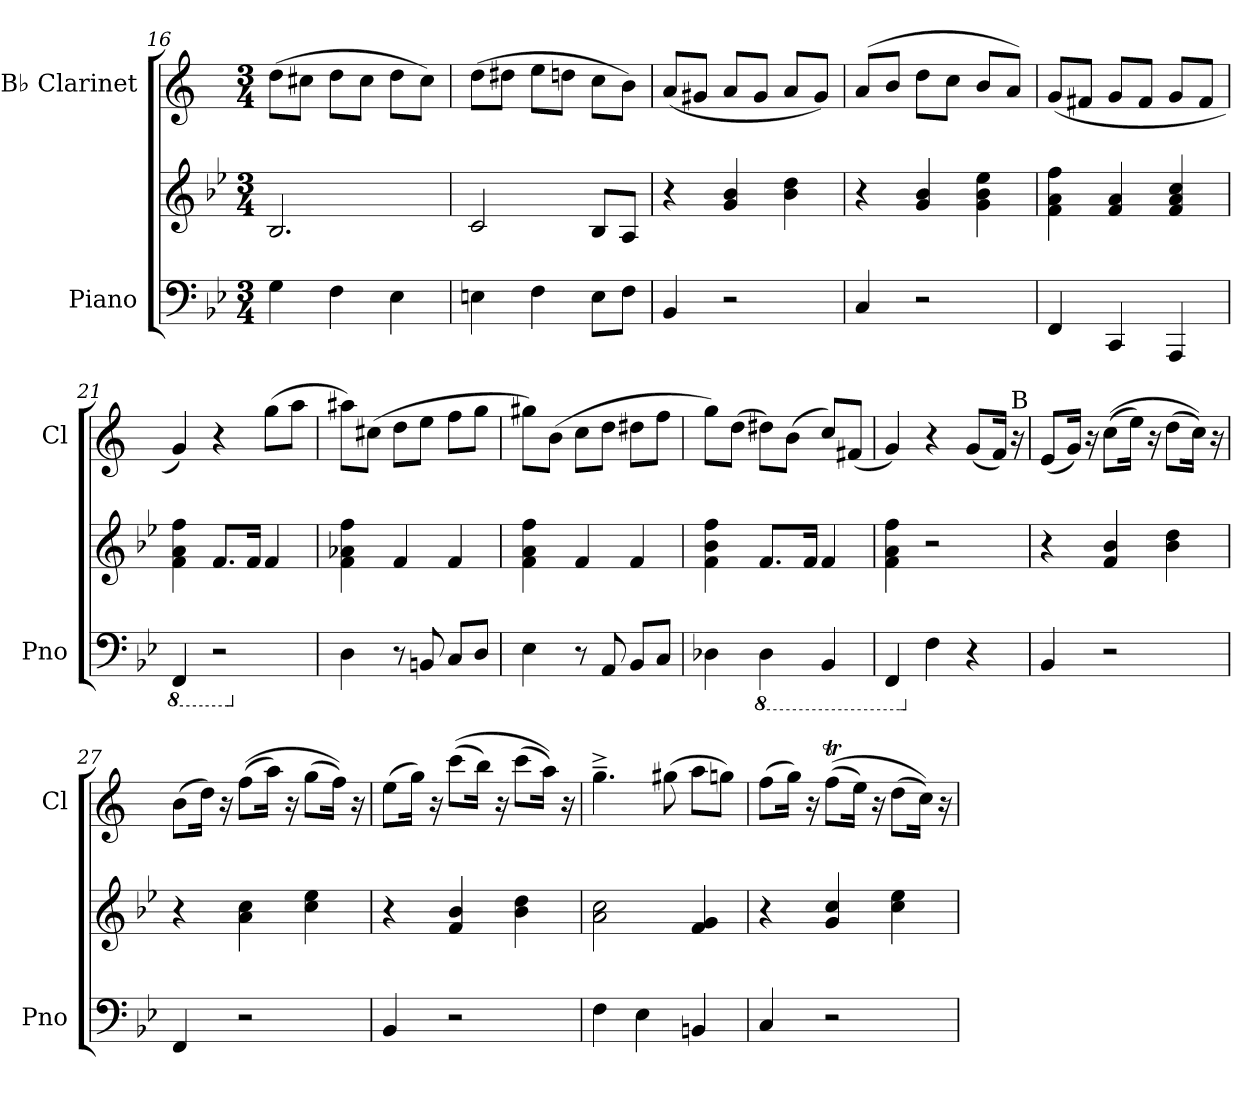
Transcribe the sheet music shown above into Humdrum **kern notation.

**kern	**kern	**kern
*part2	*part2	*part1
*staff3	*staff2	*staff1
*I"Piano	*	*I"B♭ Clarinet
*I'Pno	*	*I'Cl
!!LO:PB:g=z
*clefF4	*clefG2	*clefG2
*	*	*ITrd1c2
*k[b-e-]	*k[b-e-]	*k[b-e-]
*M3/4	*M3/4	*M3/4
=16	=16	=16
4G\	2.B-/	(8cc\L
.	.	8bn\J
4F\	.	8cc\L
.	.	8b\J
4E-\	.	8cc\L
.	.	8b\J)
=17	=17	=17
4En\	2c/	(8cc\L
.	.	8cc#X\J
4F\	.	8dd\L
.	.	8ccn\J
8E\L	8B-/L	8b-\L
8F\J	8A/J	8a\J)
=18	=18	=18
4BB-/	4r	(8g/L
.	.	8f#X/J
2r	4g/ 4b-/	8g/L
.	.	8f#/J
.	4b-\ 4dd\	8g/L
.	.	8f#/J)
=19	=19	=19
4C/	4r	(8g/L
.	.	8a/J
2r	4g/ 4b-/	8cc\L
.	.	8b-\J
.	4g\ 4b-\ 4ee-\	8a/L
.	.	8g/J)
=20	=20	=20
4FF/	4f\ 4a\ 4ff\	(8f/L
.	.	8en/J
4CC/	4f/ 4a/	8f/L
.	.	8e/J
4AAA/	4f/ 4a/ 4cc/	8f/L
.	.	8e/J
=21	=21	=21
*8ba	*	*
4FFF/	4f\ 4a\ 4ff\	4f/)
2r	8.f/L	4r
.	16f/Jk	.
.	4f/	(8ff\L
.	.	8gg\J
!!LO:LB:g=z
=22	=22	=22
*X8ba	*	*
4D\	4f\ 4a-X\ 4ff\	8gg#X\L)
.	.	(8bn\J
8r	4f/	8cc\L
8BBn/	.	8dd\J
8C/L	4f/	8ee-\L
8D/J	.	8ff\J
=23	=23	=23
4E-\	4f\ 4a\ 4ff\	8ff#X\L)
.	.	(8a\J
8r	4f/	8b-\L
8AA/	.	8cc\J
8BB-/L	4f/	8cc#X\L
8C/J	.	8ee-\J
=24	=24	=24
4D-X\	4f\ 4b-\ 4ff\	8ff\L)
.	.	(8cc\J
*8ba	*	*
4DD-\	8.f/L	8cc#X\L)
.	.	(8a\J
.	16f/Jk	.
4BBB-/	4f/	8b-/L)
.	.	(8en/J
=25	=25	=25
4FFF/	4f\ 4a\ 4ff\	4f/)
*X8ba	*	*
4F\	2r	4r
4r	.	(8f/L
.	.	16e-/Jk)
!	!	!LO:TX:a:t=B
.	.	16r
=26	=26	=26
4BB-/	4r	(8d/L
.	.	16f/Jk)
.	.	16r
2r	4f/ 4b-/	((8b-\L
.	.	16dd\Jk)
.	.	16r
.	4b-\ 4dd\	(8cc\L
.	.	16b-\Jk))
.	.	16r
!!LO:LB:g=z
=27	=27	=27
4FF/	4r	(8a\L
.	.	16cc\Jk)
.	.	16r
2r	4a\ 4cc\	((8ee-\L
.	.	16gg\Jk)
.	.	16r
.	4cc\ 4ee-\	(8ff\L
.	.	16ee-\Jk))
.	.	16r
=28	=28	=28
4BB-/	4r	(8dd\L
.	.	16ff\Jk)
.	.	16r
2r	4f/ 4b-/	((8bb-\L
.	.	16aa\Jk)
.	.	16r
.	4b-\ 4dd\	(8bb-\L
.	.	16gg\Jk))
.	.	16r
=29	=29	=29
4F\	2a\ 2cc\	4.ff~^\
4E-\	.	.
.	.	(8ff#X\
4BBn/	4f/ 4g/	8gg\L
.	.	8ffn\J)
=30	=30	=30
4C/	4r	(8ee-\L
.	.	16ff\Jk)
.	.	16r
2r	4g/ 4cc/	((8ee-T\L
.	.	16dd\Jk)
.	.	16r
.	4cc\ 4ee-\	(8cc\L
.	.	16b-\Jk))
.	.	16r
=	=	=
*-	*-	*-
